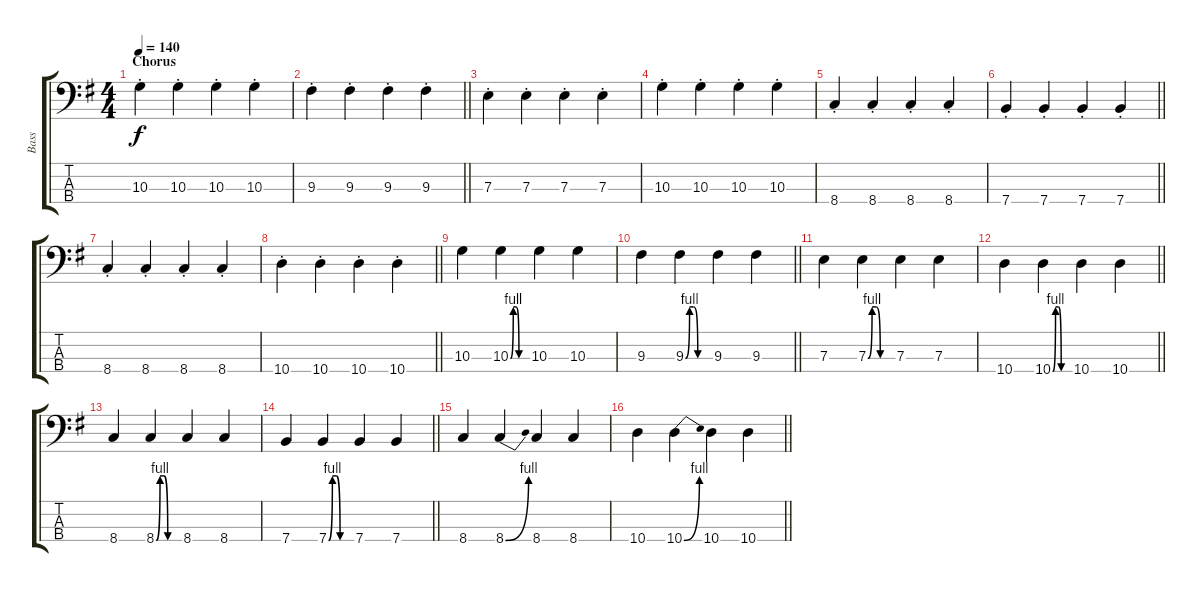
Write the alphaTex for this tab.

\track ("Bass" "Bass") {instrument electricbassfinger}
\staff {score tabs}
\tuning (G2 D2 A1 E1) {hide}
\ts (4 4)
\section ("" "Chorus")
\tempo 140
\clef f4
\ks g
10.3{st}.4{dy f} 10.3{st}.4 10.3{st}.4 10.3{st}.4 |
\barLineRight lightlight
9.3{st}.4 9.3{st}.4 9.3{st}.4 9.3{st}.4 |
7.3{st}.4 7.3{st}.4 7.3{st}.4 7.3{st}.4 |
10.3{st}.4 10.3{st}.4 10.3{st}.4 10.3{st}.4 |
8.4{st}.4 8.4{st}.4 8.4{st}.4 8.4{st}.4 |
\barLineRight lightlight
7.4{st}.4 7.4{st}.4 7.4{st}.4 7.4{st}.4 |
8.4{st}.4 8.4{st}.4 8.4{st}.4 8.4{st}.4 |
\barLineRight lightlight
10.4{st}.4 10.4{st}.4 10.4{st}.4 10.4{st}.4 |
10.3.4 10.3{be (custom 0 0 10 4 20 4 30 0 60 0)}.4 10.3.4 10.3.4 |
\barLineRight lightlight
9.3.4 9.3{be (custom 0 0 10 4 20 4 30 0 60 0)}.4 9.3.4 9.3.4 |
7.3.4 7.3{be (custom 0 0 10 4 20 4 30 0 60 0)}.4 7.3.4 7.3.4 |
\barLineRight lightlight
10.4.4 10.4{be (custom 0 0 10 4 20 4 30 0 60 0)}.4 10.4.4 10.4.4 |
8.4.4 8.4{be (custom 0 0 10 4 20 4 30 0 60 0)}.4 8.4.4 8.4.4 |
\barLineRight lightlight
7.4.4 7.4{be (custom 0 0 10 4 20 4 30 0 60 0)}.4 7.4.4 7.4.4 |
8.4.4 8.4{be (bend 0 0 60 4)}.4 8.4.4 8.4.4 |
\barLineRight lightlight
10.4.4 10.4{be (bend 0 0 60 4)}.4 10.4.4 10.4.4
